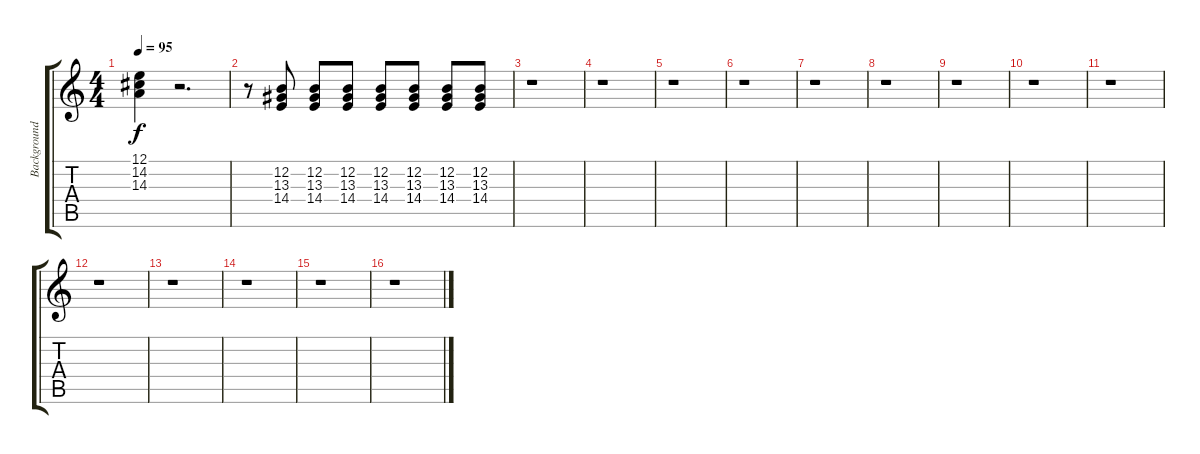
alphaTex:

\track ("Background Vocals" "Background") {instrument choiraahs}
\staff {score tabs}
\tuning (E4 B3 G3 D3 A2 E2) {hide}
\ts (4 4)
\tempo 95
\clef g2
\ks c
(12.1 14.2 14.3).4{dy f volume 12} r.2{d} |
r.8 (12.2 13.3 14.4).8{volume 13} (12.2 13.3 14.4).8 (12.2 13.3 14.4).8 (12.2 13.3 14.4).8 (12.2 13.3 14.4).8 (12.2 13.3 14.4).8 (12.2 13.3 14.4).8 |
r.1 |
r.1 |
r.1 |
r.1 |
r.1 |
r.1 |
r.1 |
r.1 |
r.1 |
r.1 |
r.1 |
r.1 |
r.1 |
r.1
